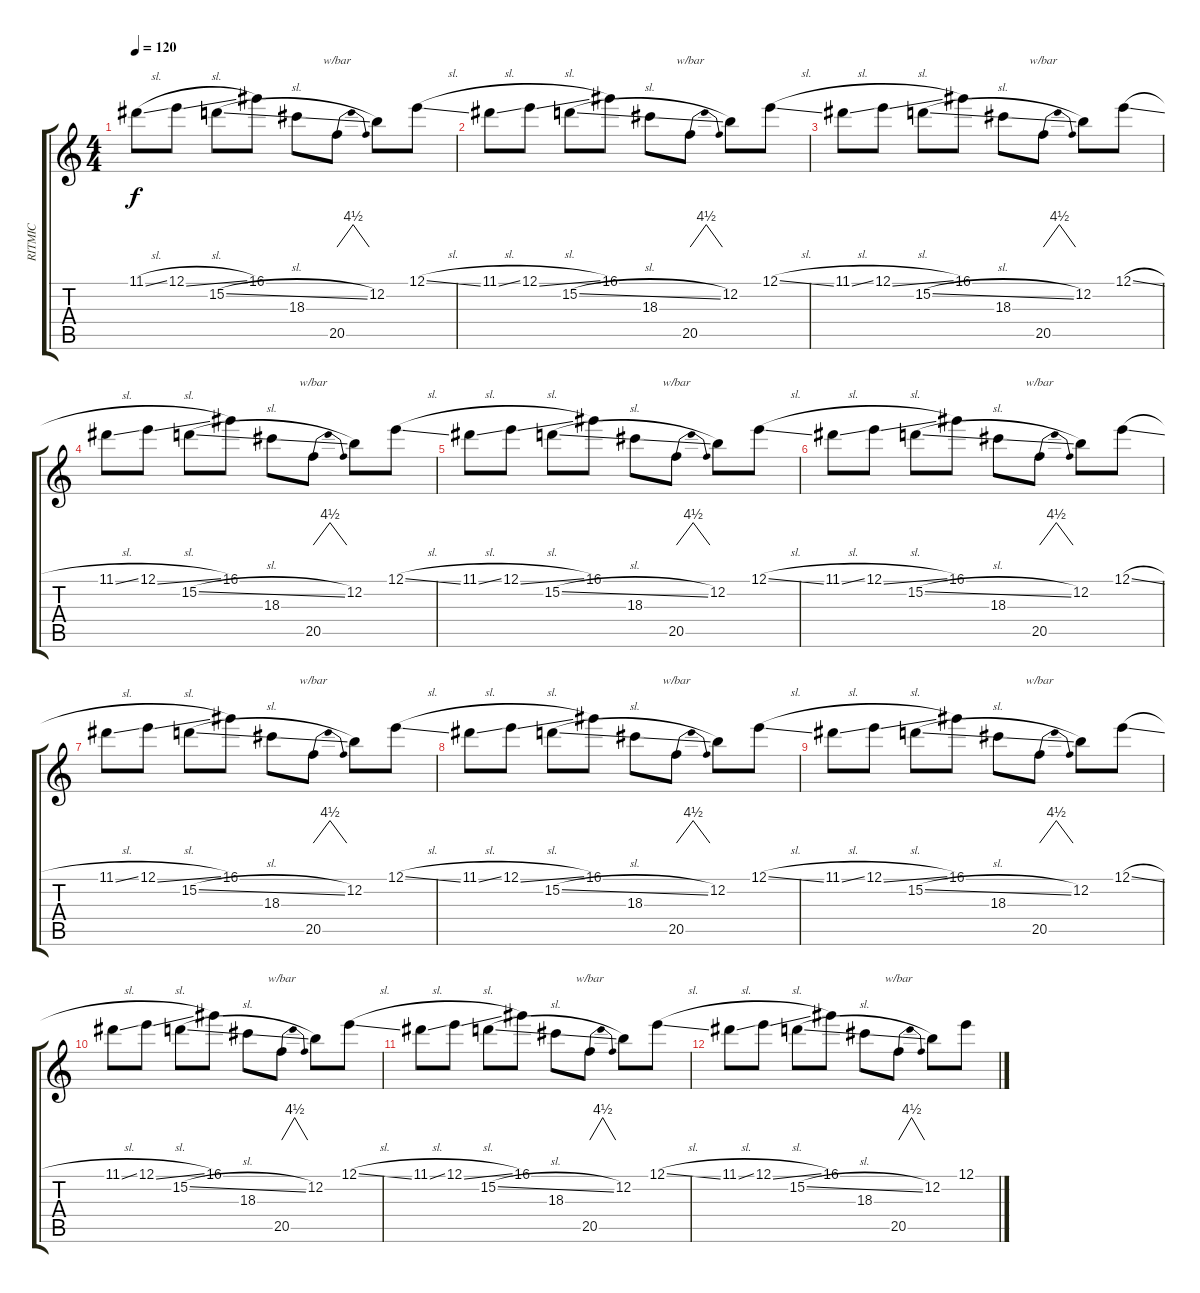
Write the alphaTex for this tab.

\track ("RITMIC" "RITMIC") {instrument distortionguitar}
\staff {score tabs}
\tuning (E4 B3 G3 D3 A2 E2) {hide}
\ts (4 4)
\tempo 120
\clef g2
\ks c
11.1{sl}.8{dy f} 12.1{sl}.8 15.2{sl}.8 16.1.8 18.3.8 20.5.8{tbe (dip default 0 0 30 18 60 0)} 12.2.8 12.1{sl}.8 |
11.1{sl}.8 12.1{sl}.8 15.2{sl}.8 16.1.8 18.3.8 20.5.8{tbe (dip default 0 0 30 18 60 0)} 12.2.8 12.1{sl}.8 |
11.1{sl}.8 12.1{sl}.8 15.2{sl}.8 16.1.8 18.3.8 20.5.8{tbe (dip default 0 0 30 18 60 0)} 12.2.8 12.1{sl}.8 |
11.1{sl}.8 12.1{sl}.8 15.2{sl}.8 16.1.8 18.3.8 20.5.8{tbe (dip default 0 0 30 18 60 0)} 12.2.8 12.1{sl}.8 |
11.1{sl}.8 12.1{sl}.8 15.2{sl}.8 16.1.8 18.3.8 20.5.8{tbe (dip default 0 0 30 18 60 0)} 12.2.8 12.1{sl}.8 |
11.1{sl}.8 12.1{sl}.8 15.2{sl}.8 16.1.8 18.3.8 20.5.8{tbe (dip default 0 0 30 18 60 0)} 12.2.8 12.1{sl}.8 |
11.1{sl}.8 12.1{sl}.8 15.2{sl}.8 16.1.8 18.3.8 20.5.8{tbe (dip default 0 0 30 18 60 0)} 12.2.8 12.1{sl}.8 |
11.1{sl}.8 12.1{sl}.8 15.2{sl}.8 16.1.8 18.3.8 20.5.8{tbe (dip default 0 0 30 18 60 0)} 12.2.8 12.1{sl}.8 |
11.1{sl}.8 12.1{sl}.8 15.2{sl}.8 16.1.8 18.3.8 20.5.8{tbe (dip default 0 0 30 18 60 0)} 12.2.8 12.1{sl}.8 |
11.1{sl}.8 12.1{sl}.8 15.2{sl}.8 16.1.8 18.3.8 20.5.8{tbe (dip default 0 0 30 18 60 0)} 12.2.8 12.1{sl}.8 |
11.1{sl}.8 12.1{sl}.8 15.2{sl}.8 16.1.8 18.3.8 20.5.8{tbe (dip default 0 0 30 18 60 0)} 12.2.8 12.1{sl}.8 |
11.1{sl}.8 12.1{sl}.8 15.2{sl}.8 16.1.8 18.3.8 20.5.8{tbe (dip default 0 0 30 18 60 0)} 12.2.8 12.1.8
